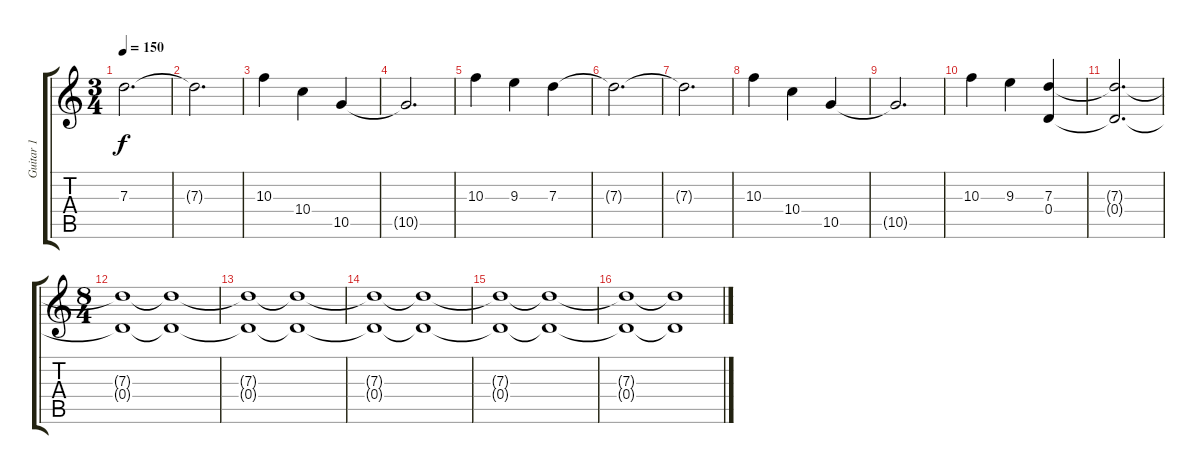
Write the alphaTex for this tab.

\track ("Guitar 1" "Guitar 1") {instrument distortionguitar}
\staff {score tabs}
\tuning (E4 B3 G3 D3 A2 D2) {hide}
\ts (3 4)
\tempo 150
\clef g2
\ks c
7.3{t}.2{d dy f volume 7} |
7.3{t}.2{d} |
10.3.4{volume 10} 10.4.4 10.5.4 |
10.5{t}.2{d volume 7} |
10.3.4{volume 10} 9.3.4 7.3.4 |
7.3{t}.2{d volume 7} |
7.3{t}.2{d} |
10.3.4{volume 10} 10.4.4 10.5.4 |
10.5{t}.2{d volume 7} |
10.3.4{volume 10} 9.3.4 (7.3 0.4).4 |
(7.3{t} 0.4{t}).2{d} |
\ts (8 4)
(7.3{t} 0.4{t}).1 (7.3{t} 0.4{t}).1 |
(7.3{t} 0.4{t}).1 (7.3{t} 0.4{t}).1 |
(7.3{t} 0.4{t}).1 (7.3{t} 0.4{t}).1 |
(7.3{t} 0.4{t}).1 (7.3{t} 0.4{t}).1 |
(7.3{t} 0.4{t}).1 (7.3{t} 0.4{t}).1
